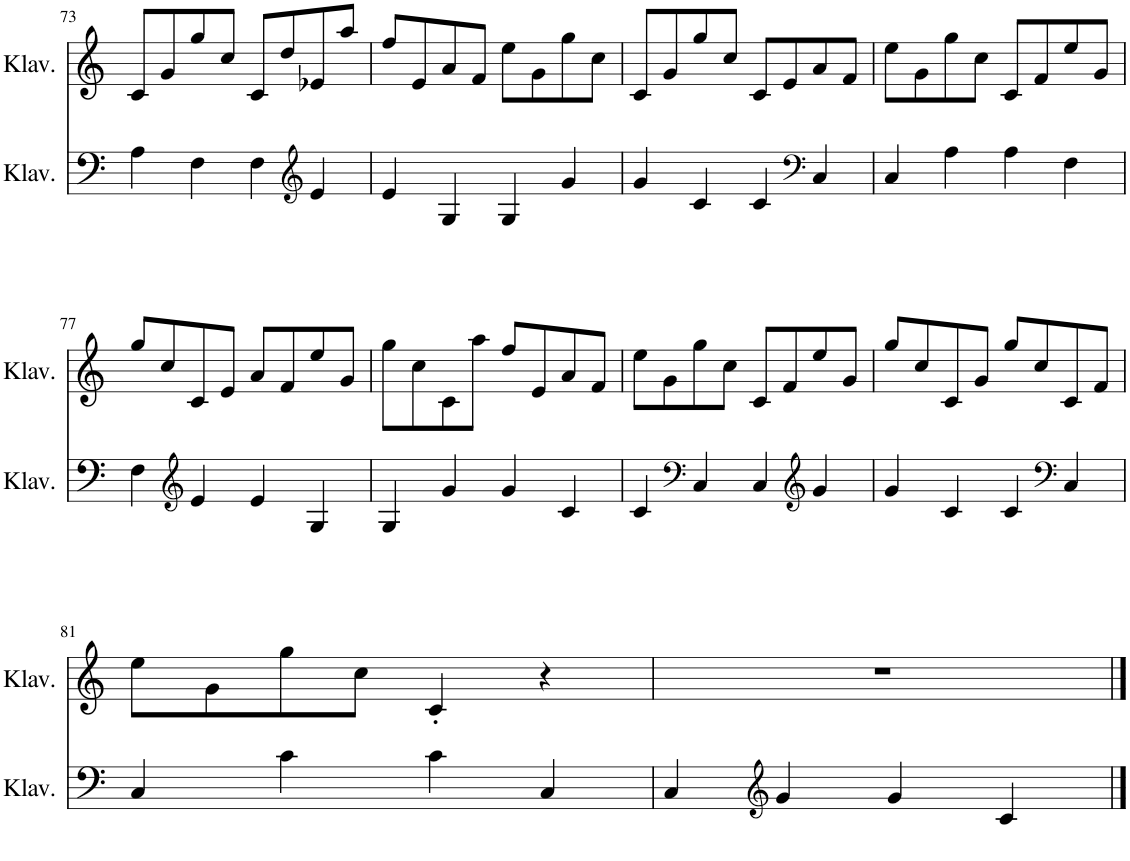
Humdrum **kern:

**kern	**kern
*part2	*part1
*staff2	*staff1
*I"Klavier	*I"Klavier
*I'Klav.	*I'Klav.
!!LO:PB:g=z
*clefF4	*clefG2
*k[]	*k[]
*M4/4	*M4/4
=73	=73
4A\	8c/L
.	8g/
4F\	8gg/
.	8cc/J
4F\	8c/L
.	8dd/
*clefG2	*
4e/	8e-X/
.	8aa/J
=74	=74
4e/	8ff/L
.	8e/
4G/	8a/
.	8f/J
4G/	8ee\L
.	8g\
4g/	8gg\
.	8cc\J
=75	=75
4g/	8c/L
.	8g/
4c/	8gg/
.	8cc/J
4c/	8c/L
.	8e/
*clefF4	*
4C/	8a/
.	8f/J
=76	=76
4C/	8ee\L
.	8g\
4A\	8gg\
.	8cc\J
4A\	8c/L
.	8f/
4F\	8ee/
.	8g/J
!!LO:LB:g=z
=77	=77
4F\	8gg/L
.	8cc/
*clefG2	*
4e/	8c/
.	8e/J
4e/	8a/L
.	8f/
4G/	8ee/
.	8g/J
=78	=78
4G/	8gg\L
.	8cc\
4g/	8c\
.	8aa\J
4g/	8ff/L
.	8e/
4c/	8a/
.	8f/J
=79	=79
4c/	8ee\L
.	8g\
*clefF4	*
4C/	8gg\
.	8cc\J
4C/	8c/L
.	8f/
*clefG2	*
4g/	8ee/
.	8g/J
=80	=80
4g/	8gg/L
.	8cc/
4c/	8c/
.	8g/J
4c/	8gg/L
.	8cc/
*clefF4	*
4C/	8c/
.	8f/J
!!LO:LB:g=z
=81	=81
4C/	8ee\L
.	8g\
4c\	8gg\
.	8cc\J
4c\	4c'/
4C/	4r
=82	=82
4C/	1r
*clefG2	*
4g/	.
4g/	.
4c/	.
==	==
*-	*-
